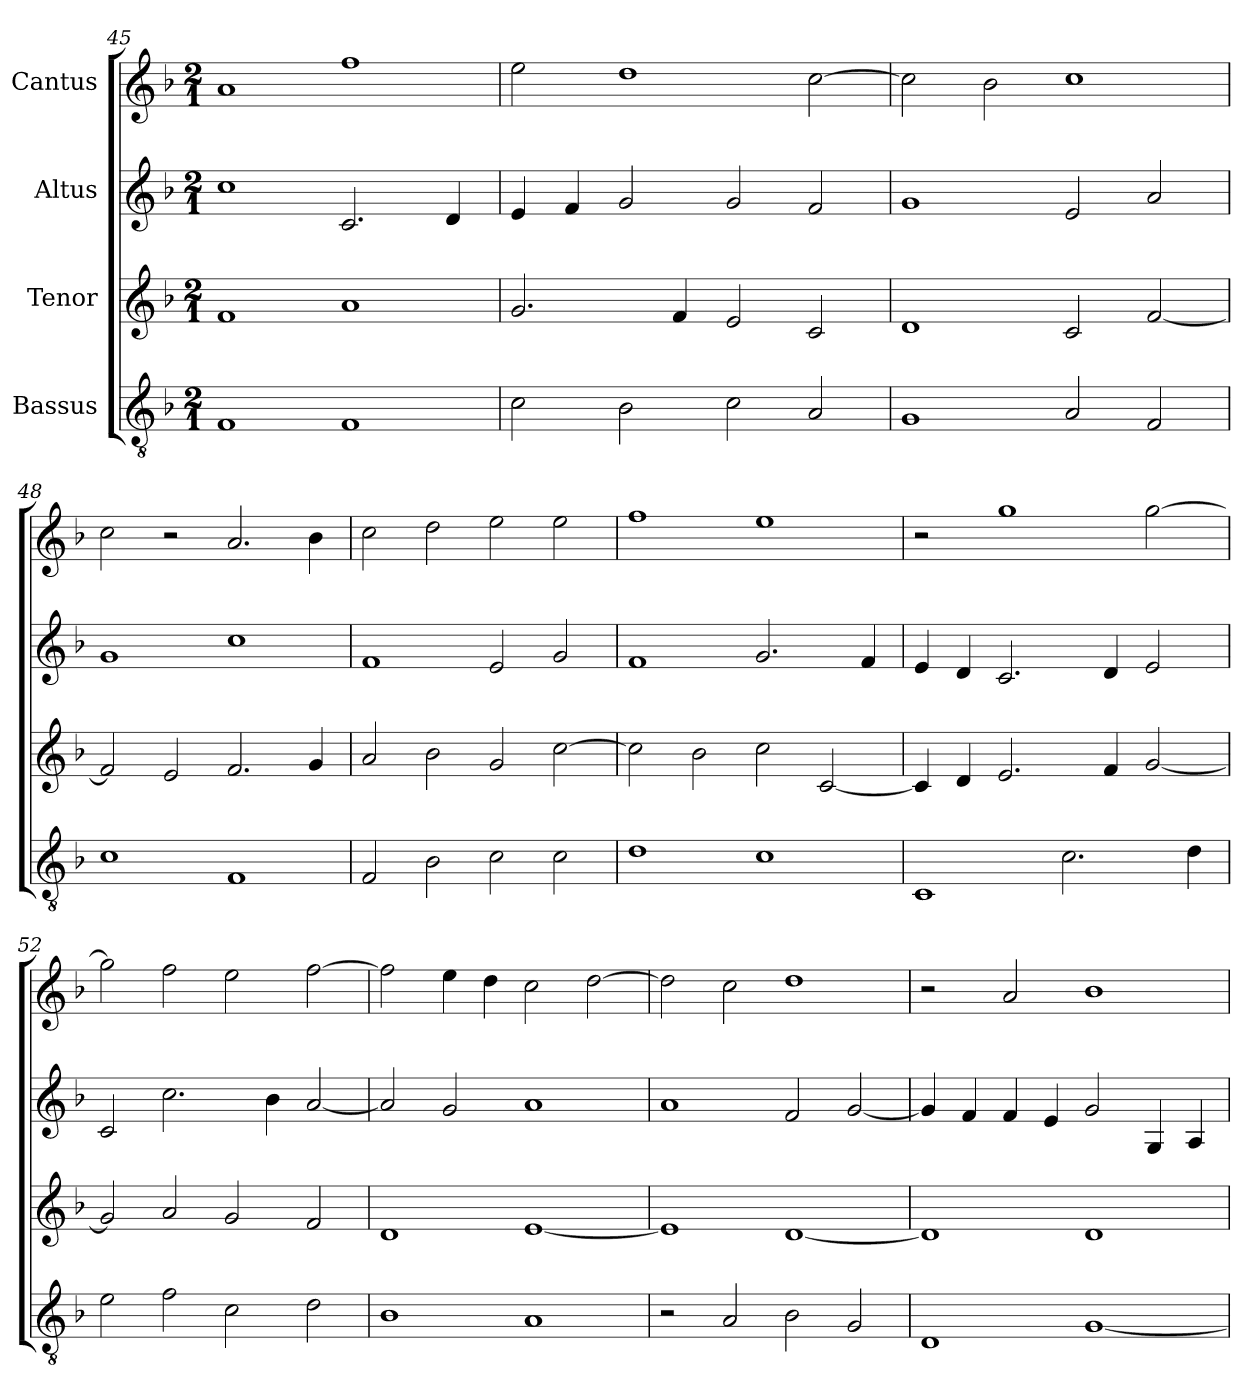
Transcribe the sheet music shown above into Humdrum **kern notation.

**kern	**kern	**kern	**kern
*part4	*part3	*part2	*part1
*staff4	*staff3	*staff2	*staff1
*I"Bassus	*I"Tenor	*I"Altus	*I"Cantus
*clefGv2	*clefG2	*clefG2	*clefG2
*ITrd7c12	*	*	*
*k[b-]	*k[b-]	*k[b-]	*k[b-]
*F:	*F:	*F:	*F:
*M2/1	*M2/1	*M2/1	*M2/1
=45	=45	=45	=45
1FFi	1fi	1cci	1ai
1FFi	1ai	2.ci/	1ffi
.	.	4di/	.
=46	=46	=46	=46
2Ci\	2.gi/	4ei/	2eei\
.	.	4fi/	.
2BB-i\	.	2gi/	1ddi
.	4fi/	.	.
2Ci\	2ei/	2gi/	.
2AAi/	2ci/	2fi/	[>2cci\
=47	=47	=47	=47
1GGi	1di	1gi	2cci\]
.	.	.	2b-i\
2AAi/	2ci/	2ei/	1cci
2FFi/	[<2fi/	2ai/	.
!!LO:LB:g=z
=48	=48	=48	=48
1Ci	2fi/]	1gi	2cci\
.	2ei/	.	2r
1FFi	2.fi/	1cci	2.ai/
.	4gi/	.	4b-i\
=49	=49	=49	=49
2FFi/	2ai/	1fi	2cci\
2BB-i\	2b-i\	.	2ddi\
2Ci\	2gi/	2ei/	2eei\
2Ci\	[>2cci\	2gi/	2eei\
=50	=50	=50	=50
1Di	2cci\]	1fi	1ffi
.	2b-i\	.	.
1Ci	2cci\	2.gi/	1eei
.	[<2ci/	.	.
.	.	4fi/	.
=51	=51	=51	=51
1CCi	4ci/]	4ei/	2r
.	4di/	4di/	.
.	2.ei/	2.ci/	1ggi
2.Ci\	.	.	.
.	4fi/	4di/	.
.	[<2gi/	2ei/	[>2ggi\
4Di\	.	.	.
=52	=52	=52	=52
2Ei\	2gi/]	2ci/	2ggi\]
2Fi\	2ai/	2.cci\	2ffi\
2Ci\	2gi/	.	2eei\
.	.	4b-i\	.
2Di\	2fi/	[<2ai/	[>2ffi\
!!LO:LB:g=z
=53	=53	=53	=53
1BB-i	1di	2ai/]	2ffi\]
.	.	2gi/	4eei\
.	.	.	4ddi\
1AAi	[<1ei	1ai	2cci\
.	.	.	[>2ddi\
=54	=54	=54	=54
2r	1ei]	1ai	2ddi\]
2AAi/	.	.	2cci\
2BB-i\	[<1di	2fi/	1ddi
2GGi/	.	[<2gi/	.
=55	=55	=55	=55
1DDi	1di]	4gi/]	2r
.	.	4fi/	.
.	.	4fi/	2ai/
.	.	4ei/	.
[<1GGi	1di	2gi/	1b-i
.	.	4Gi/	.
.	.	4Ai/	.
=	=	=	=
*-	*-	*-	*-
